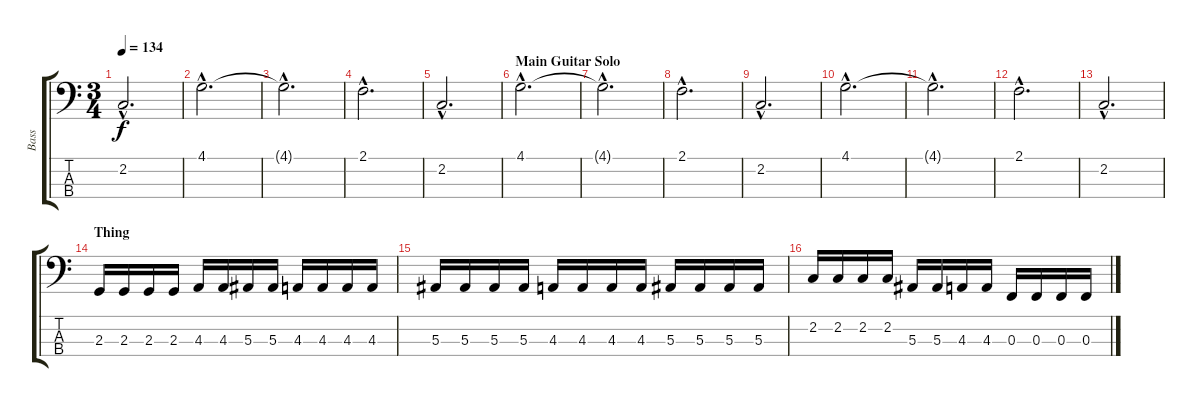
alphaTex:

\track ("Bass" "Bass") {instrument electricbassfinger}
\staff {score tabs}
\tuning (Eb2 Bb1 F1 C1) {hide}
\ts (3 4)
\tempo 134
\clef f4
\ks c
2.2{hac}.2{d dy f} |
4.1{hac}.2{d} |
4.1{hac t}.2{d} |
2.1{hac}.2{d} |
2.2{hac}.2{d} |
\section ("" "Main Guitar Solo")
4.1{hac}.2{d} |
4.1{hac t}.2{d} |
2.1{hac}.2{d} |
2.2{hac}.2{d} |
4.1{hac}.2{d} |
4.1{hac t}.2{d} |
2.1{hac}.2{d} |
2.2{hac}.2{d} |
\section ("" "Thing")
2.3.16 2.3.16 2.3.16 2.3.16 4.3.16 4.3.16 5.3.16 5.3.16 4.3.16 4.3.16 4.3.16 4.3.16 |
5.3.16 5.3.16 5.3.16 5.3.16 4.3.16 4.3.16 4.3.16 4.3.16 5.3.16 5.3.16 5.3.16 5.3.16 |
2.2.16 2.2.16 2.2.16 2.2.16 5.3.16 5.3.16 4.3.16 4.3.16 0.3.16 0.3.16 0.3.16 0.3.16
